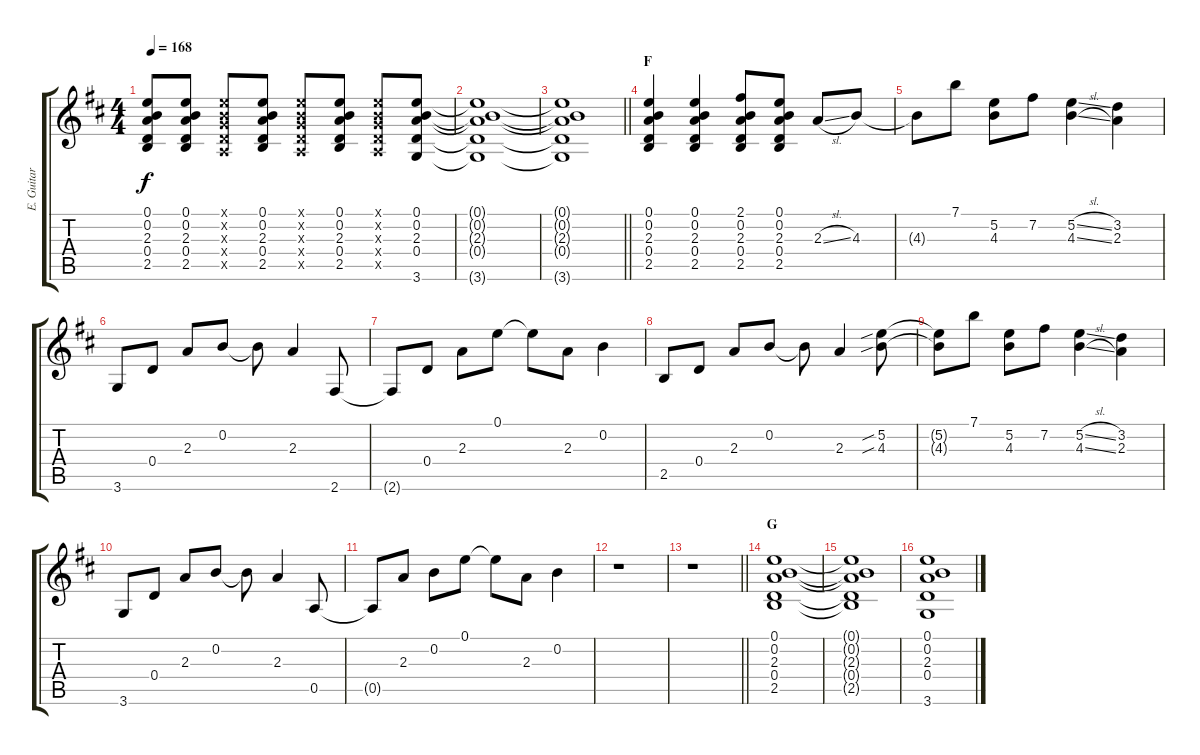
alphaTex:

\track ("E. Guitar II (Hiroto)" "E. Guitar ") {instrument overdrivenguitar}
\staff {score tabs}
\tuning (E4 B3 G3 D3 A2 E2) {hide}
\ts (4 4)
\tempo 168
\clef g2
\ks d
(0.1 0.2 2.3 0.4 2.5).8{dy f} (0.1 0.2 2.3 0.4 2.5).8 (0.1{x} 0.2{x} 0.3{x} 0.4{x} 0.5{x}).8 (0.1 0.2 2.3 0.4 2.5).8 (0.1{x} 0.2{x} 0.3{x} 0.4{x} 0.5{x}).8 (0.1 0.2 2.3 0.4 2.5).8 (0.1{x} 0.2{x} 0.3{x} 0.4{x} 0.5{x}).8 (0.1 0.2 2.3 0.4 3.6).8 |
(0.1{t} 0.2{t} 2.3{t} 0.4{t} 3.6{t}).1 |
\barLineRight lightlight
(0.1{t} 0.2{t} 2.3{t} 0.4{t} 3.6{t}).1 |
\section ("" "F")
(0.1 0.2 2.3 0.4 2.5).4 (0.1 0.2 2.3 0.4 2.5).4 (2.1 0.2 2.3 0.4 2.5).8 (0.1 0.2 2.3 0.4 2.5).8 2.3{sl}.8 4.3.8 |
4.3{t}.8 7.1.8 (5.2 4.3).8 7.2.8 (5.2{sl} 4.3{sl}).4 (3.2 2.3).4 |
3.6.8 0.4.8 2.3.8 0.2.8 0.2{t}.8 2.3.4 2.6.8 |
2.6{t}.8 0.4.8 2.3.8 0.1.8 0.1{t}.8 2.3.8 0.2.4 |
2.5.8 0.4.8 2.3.8 0.2.8 0.2{t}.8 2.3.4 (5.2{sib} 4.3{sib}).8 |
(5.2{t} 4.3{t}).8 7.1.8 (5.2 4.3).8 7.2.8 (5.2{sl} 4.3{sl}).4 (3.2 2.3).4 |
3.6.8 0.4.8 2.3.8 0.2.8 0.2{t}.8 2.3.4 0.5.8 |
0.5{t}.8 2.3.8 0.2.8 0.1.8 0.1{t}.8 2.3.8 0.2.4 |
r.1 |
\barLineRight lightlight
r.1 |
\section ("" "G")
(0.1 0.2 2.3 0.4 2.5).1 |
(0.1{t} 0.2{t} 2.3{t} 0.4{t} 2.5{t}).1 |
(0.1 0.2 2.3 0.4 3.6).1
